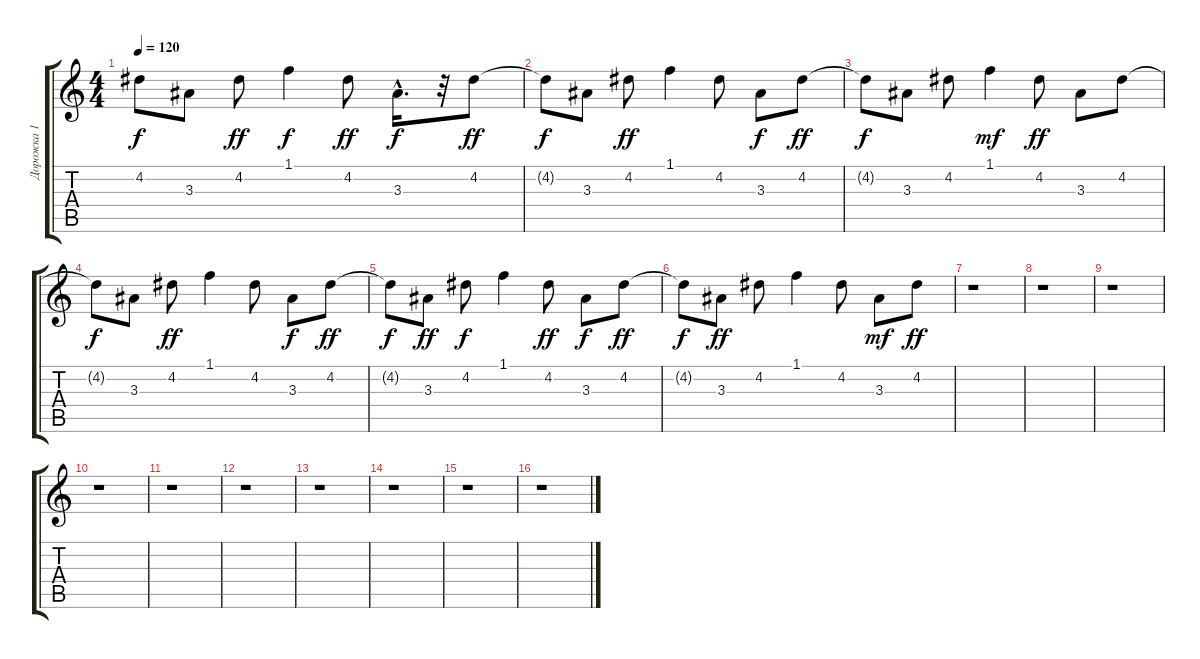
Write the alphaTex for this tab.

\track ("Дорожка 1" "Дорожка 1") {instrument acousticguitarnylon}
\staff {score tabs}
\tuning (E4 B3 G3 D3 A2 E2) {hide}
\ts (4 4)
\tempo 120
\clef g2
\ks c
4.2{t}.8{dy f} 3.3.8 4.2.8{dy ff} 1.1.4{dy f} 4.2.8{dy ff} 3.3{hac}.16{d dy f} r.32 4.2.8{dy ff} |
4.2{t}.8{dy f} 3.3.8 4.2.8{dy ff} 1.1.4 4.2.8 3.3.8{dy f} 4.2.8{dy ff} |
4.2{t}.8{dy f} 3.3.8 4.2.8 1.1.4{dy mf} 4.2.8{dy ff} 3.3.8 4.2.8 |
4.2{t}.8{dy f} 3.3.8 4.2.8{dy ff} 1.1.4 4.2.8 3.3.8{dy f} 4.2.8{dy ff} |
4.2{t}.8{dy f} 3.3.8{dy ff} 4.2.8{dy f} 1.1.4 4.2.8{dy ff} 3.3.8{dy f} 4.2.8{dy ff} |
4.2{t}.8{dy f} 3.3.8{dy ff} 4.2.8 1.1.4 4.2.8 3.3.8{dy mf} 4.2.8{dy ff} |
r.1 |
r.1 |
r.1 |
r.1 |
r.1 |
r.1 |
r.1 |
r.1 |
r.1 |
r.1
